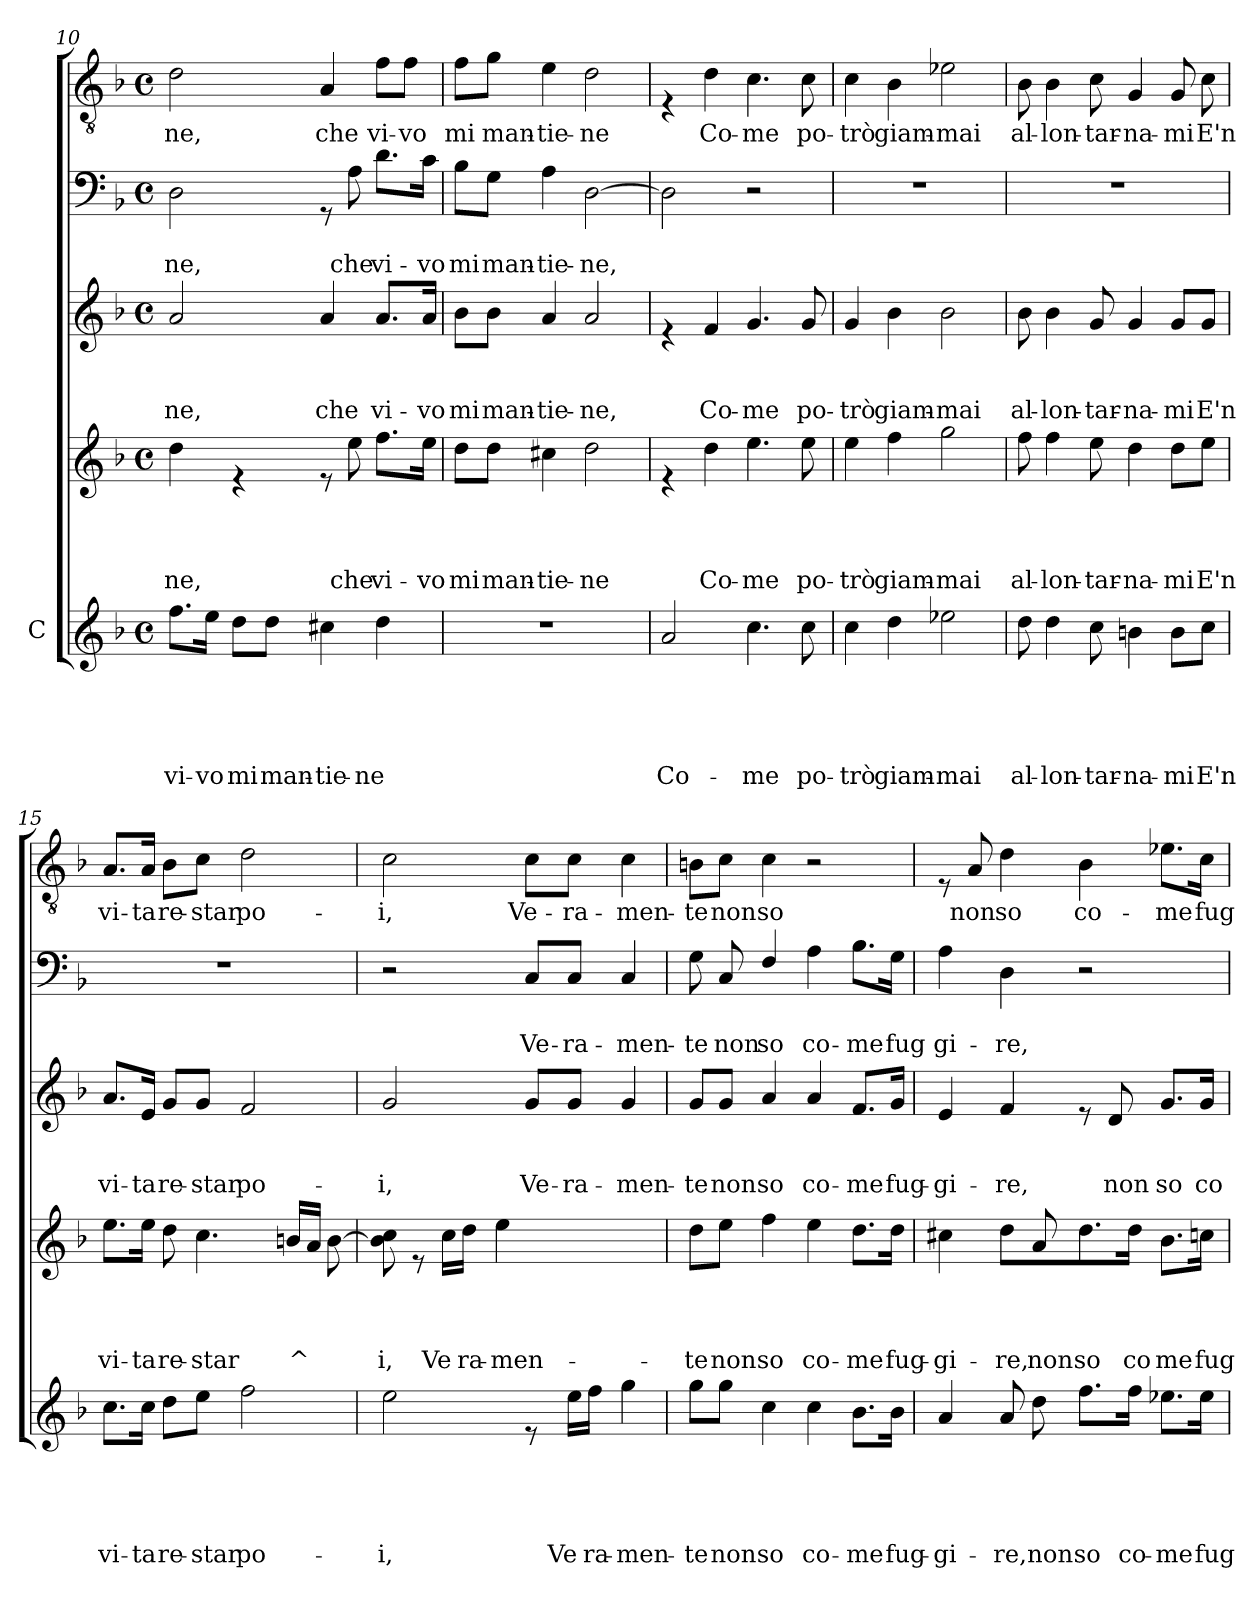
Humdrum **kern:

**kern	**text	**text	**text	**text	**text	**kern	**text	**text	**text	**text	**kern	**text	**text	**text	**kern	**text	**text	**kern	**text
*part5	*part5	*part5	*part5	*part5	*part5	*part4	*part4	*part4	*part4	*part4	*part3	*part3	*part3	*part3	*part2	*part2	*part2	*part1	*part1
*staff5	*staff5	*staff5	*staff5	*staff5	*staff5	*staff4	*staff4	*staff4	*staff4	*staff4	*staff3	*staff3	*staff3	*staff3	*staff2	*staff2	*staff2	*staff1	*staff1
*I"C	*	*	*	*	*	*	*	*	*	*	*	*	*	*	*	*	*	*	*
!!LO:PB:g=z
*clefG2	*	*	*	*	*	*clefG2	*	*	*	*	*clefG2	*	*	*	*clefF4	*	*	*clefGv2	*
*k[b-]	*	*	*	*	*	*k[b-]	*	*	*	*	*k[b-]	*	*	*	*k[b-]	*	*	*k[b-]	*
*F:	*	*	*	*	*	*F:	*	*	*	*	*F:	*	*	*	*F:	*	*	*F:	*
*M4/4	*	*	*	*	*	*M4/4	*	*	*	*	*M4/4	*	*	*	*M4/4	*	*	*M4/4	*
*met(c)	*	*	*	*	*	*met(c)	*	*	*	*	*met(c)	*	*	*	*met(c)	*	*	*met(c)	*
=10	=10	=10	=10	=10	=10	=10	=10	=10	=10	=10	=10	=10	=10	=10	=10	=10	=10	=10	=10
!	!	!	!	!	!LO:LY:b	!	!	!	!	!LO:LY:b	!	!	!	!LO:LY:b	!	!	!LO:LY:b	!	!LO:LY:b
8.ff\L	.	.	.	.	vi-	4dd\	.	.	.	-ne,	2a/	.	.	-ne,	2D\	.	-ne,	2d\	-ne,
!	!	!	!	!	!LO:LY:b	!	!	!	!	!	!	!	!	!	!	!	!	!	!
16ee\Jk	.	.	.	.	-vo	.	.	.	.	.	.	.	.	.	.	.	.	.	.
!	!	!	!	!	!LO:LY:b	!	!	!	!	!	!	!	!	!	!	!	!	!	!
8dd\L	.	.	.	.	mi	4re	.	.	.	.	.	.	.	.	.	.	.	.	.
!	!	!	!	!	!LO:LY:b	!	!	!	!	!	!	!	!	!	!	!	!	!	!
8dd\J	.	.	.	.	man-	.	.	.	.	.	.	.	.	.	.	.	.	.	.
!	!	!	!	!	!LO:LY:b	!	!	!	!	!	!	!	!	!LO:LY:b	!	!	!	!	!LO:LY:b
4cc#X\	.	.	.	.	-tie-	8re	.	.	.	.	4a/	.	.	che	8rGG	.	.	4A/	che
!	!	!	!	!	!	!	!	!	!	!LO:LY:b	!	!	!	!	!	!	!LO:LY:b	!	!
.	.	.	.	.	.	8ee\	.	.	.	che	.	.	.	.	8A\	.	che	.	.
!	!	!	!	!	!LO:LY:b	!	!	!	!	!LO:LY:b	!	!	!	!LO:LY:b	!	!	!LO:LY:b	!	!LO:LY:b
4dd\	.	.	.	.	-ne	8.ff\L	.	.	.	vi-	8.a/L	.	.	vi-	8.d\L	.	vi-	8f\L	vi-
!	!	!	!	!	!	!	!	!	!	!	!	!	!	!	!	!	!	!	!LO:LY:b
.	.	.	.	.	.	.	.	.	.	.	.	.	.	.	.	.	.	8f\J	-vo
!	!	!	!	!	!	!	!	!	!	!LO:LY:b	!	!	!	!LO:LY:b	!	!	!LO:LY:b	!	!
.	.	.	.	.	.	16ee\Jk	.	.	.	-vo	16a/Jk	.	.	-vo	16c\Jk	.	-vo	.	.
=11	=11	=11	=11	=11	=11	=11	=11	=11	=11	=11	=11	=11	=11	=11	=11	=11	=11	=11	=11
!	!	!	!	!	!	!	!	!	!	!LO:LY:b	!	!	!	!LO:LY:b	!	!	!LO:LY:b	!	!LO:LY:b
1r	.	.	.	.	.	8dd\L	.	.	.	mi	8b-\L	.	.	mi	8B-\L	.	mi	8f\L	mi
!	!	!	!	!	!	!	!	!	!	!LO:LY:b	!	!	!	!LO:LY:b	!	!	!LO:LY:b	!	!LO:LY:b
.	.	.	.	.	.	8dd\J	.	.	.	man-	8b-\J	.	.	man-	8G\J	.	man-	8g\J	man-
!	!	!	!	!	!	!	!	!	!	!LO:LY:b	!	!	!	!LO:LY:b	!	!	!LO:LY:b	!	!LO:LY:b
.	.	.	.	.	.	4cc#X\	.	.	.	-tie-	4a/	.	.	-tie-	4A\	.	-tie-	4e\	-tie-
!	!	!	!	!	!	!	!	!	!	!LO:LY:b	!	!	!	!LO:LY:b	!	!	!LO:LY:b	!	!LO:LY:b
.	.	.	.	.	.	2dd\	.	.	.	-ne	2a/	.	.	-ne,	[>2D\	.	-ne,	2d\	-ne
=12	=12	=12	=12	=12	=12	=12	=12	=12	=12	=12	=12	=12	=12	=12	=12	=12	=12	=12	=12
!	!	!	!	!	!LO:LY:b	!	!	!	!	!	!	!	!	!	!	!	!	!	!
2a/	.	.	.	.	Co-	4re	.	.	.	.	4re	.	.	.	2D\]	.	.	4rE	.
!	!	!	!	!	!	!	!	!	!	!LO:LY:b	!	!	!	!LO:LY:b	!	!	!	!	!LO:LY:b
.	.	.	.	.	.	4dd\	.	.	.	Co-	4f/	.	.	Co-	.	.	.	4d\	Co-
!	!	!	!	!	!LO:LY:b	!	!	!	!	!LO:LY:b	!	!	!	!LO:LY:b	!	!	!	!	!LO:LY:b
4.cc\	.	.	.	.	-me	4.ee\	.	.	.	-me	4.g/	.	.	-me	2r	.	.	4.c\	-me
!	!	!	!	!	!LO:LY:b	!	!	!	!	!LO:LY:b	!	!	!	!LO:LY:b	!	!	!	!	!LO:LY:b
8cc\	.	.	.	.	po-	8ee\	.	.	.	po-	8g/	.	.	po-	.	.	.	8c\	po-
=13	=13	=13	=13	=13	=13	=13	=13	=13	=13	=13	=13	=13	=13	=13	=13	=13	=13	=13	=13
!	!	!	!	!	!LO:LY:b	!	!	!	!	!LO:LY:b	!	!	!	!LO:LY:b	!	!	!	!	!LO:LY:b
4cc\	.	.	.	.	-trò	4ee\	.	.	.	-trò	4g/	.	.	-trò	1r	.	.	4c\	-trò
!	!	!	!	!	!LO:LY:b	!	!	!	!	!LO:LY:b	!	!	!	!LO:LY:b	!	!	!	!	!LO:LY:b
4dd\	.	.	.	.	giam-	4ff\	.	.	.	giam-	4b-\	.	.	giam-	.	.	.	4B-\	giam-
!	!	!	!	!	!LO:LY:b	!	!	!	!	!LO:LY:b	!	!	!	!LO:LY:b	!	!	!	!	!LO:LY:b
2ee-X\	.	.	.	.	-mai	2gg\	.	.	.	-mai	2b-\	.	.	-mai	.	.	.	2e-X\	-mai
!!LO:LB:g=z
=14	=14	=14	=14	=14	=14	=14	=14	=14	=14	=14	=14	=14	=14	=14	=14	=14	=14	=14	=14
!	!	!	!	!	!LO:LY:b	!	!	!	!	!LO:LY:b	!	!	!	!LO:LY:b	!	!	!	!	!LO:LY:b
8dd\	.	.	.	.	al-	8ff\	.	.	.	al-	8b-\	.	.	al-	1r	.	.	8B-\	al-
!	!	!	!	!	!LO:LY:b	!	!	!	!	!LO:LY:b	!	!	!	!LO:LY:b	!	!	!	!	!LO:LY:b
4dd\	.	.	.	.	-lon-	4ff\	.	.	.	-lon-	4b-\	.	.	-lon-	.	.	.	4B-\	-lon-
!	!	!	!	!	!LO:LY:b	!	!	!	!	!LO:LY:b	!	!	!	!LO:LY:b	!	!	!	!	!LO:LY:b
8cc\	.	.	.	.	-tar-	8ee\	.	.	.	-tar-	8g/	.	.	-tar-	.	.	.	8c\	-tar-
!	!	!	!	!	!LO:LY:b	!	!	!	!	!LO:LY:b	!	!	!	!LO:LY:b	!	!	!	!	!LO:LY:b
4bn\	.	.	.	.	-na-	4dd\	.	.	.	-na-	4g/	.	.	-na-	.	.	.	4G/	-na-
!	!	!	!	!	!LO:LY:b	!	!	!	!	!LO:LY:b	!	!	!	!LO:LY:b	!	!	!	!	!LO:LY:b
8b\L	.	.	.	.	-mi	8dd\L	.	.	.	-mi	8g/L	.	.	-mi	.	.	.	8G/	-mi
!	!	!	!	!	!LO:LY:b	!	!	!	!	!LO:LY:b	!	!	!	!LO:LY:b	!	!	!	!	!LO:LY:b
8cc\J	.	.	.	.	E'n	8ee\J	.	.	.	E'n	8g/J	.	.	E'n	.	.	.	8c\	E'n
=15	=15	=15	=15	=15	=15	=15	=15	=15	=15	=15	=15	=15	=15	=15	=15	=15	=15	=15	=15
!	!	!	!	!	!LO:LY:b	!	!	!	!	!LO:LY:b	!	!	!	!LO:LY:b	!	!	!	!	!LO:LY:b
8.cc\L	.	.	.	.	vi-	8.ee\L	.	.	.	vi-	8.a/L	.	.	vi-	1r	.	.	8.A/L	vi-
!	!	!	!	!	!LO:LY:b	!	!	!	!	!LO:LY:b	!	!	!	!LO:LY:b	!	!	!	!	!LO:LY:b
16cc\Jk	.	.	.	.	-ta	16ee\Jk	.	.	.	-ta	16e/Jk	.	.	-ta	.	.	.	16A/Jk	-ta
!	!	!	!	!	!LO:LY:b	!	!	!	!	!LO:LY:b	!	!	!	!LO:LY:b	!	!	!	!	!LO:LY:b
8dd\L	.	.	.	.	re-	8dd\	.	.	.	re-	8g/L	.	.	re-	.	.	.	8B-\L	re-
!	!	!	!	!	!LO:LY:b	!	!	!	!	!LO:LY:b	!	!	!	!LO:LY:b	!	!	!	!	!LO:LY:b
8ee\J	.	.	.	.	-star	4.cc\	.	.	.	-star	8g/J	.	.	-star	.	.	.	8c\J	-star
!	!	!	!	!	!LO:LY:b	!	!	!	!	!	!	!	!	!LO:LY:b	!	!	!	!	!LO:LY:b
2ff\	.	.	.	.	po-	.	.	.	.	.	2f/	.	.	po-	.	.	.	2d\	po-
!	!	!	!	!	!	!	!	!	!	!LO:LY:b	!	!	!	!	!	!	!	!	!
.	.	.	.	.	.	16bn/LL	.	.	.	^	.	.	.	.	.	.	.	.	.
.	.	.	.	.	.	16a/JJ	.	.	.	.	.	.	.	.	.	.	.	.	.
.	.	.	.	.	.	[>8b\	.	.	.	.	.	.	.	.	.	.	.	.	.
=16	=16	=16	=16	=16	=16	=16	=16	=16	=16	=16	=16	=16	=16	=16	=16	=16	=16	=16	=16
!	!	!	!	!	!LO:LY:b	!	!	!	!	!LO:LY:b	!	!	!	!LO:LY:b	!	!	!	!	!LO:LY:b
2ee\	.	.	.	.	-i,	8b\] 8cc\	.	.	.	i,	2g/	.	.	-i,	2r	.	.	2c\	-i,
.	.	.	.	.	.	8re	.	.	.	.	.	.	.	.	.	.	.	.	.
!	!	!	!	!	!	!	!	!	!	!LO:LY:b	!	!	!	!	!	!	!	!	!
.	.	.	.	.	.	16cc\LL	.	.	.	Ve	.	.	.	.	.	.	.	.	.
!	!	!	!	!	!	!	!	!	!	!LO:LY:b	!	!	!	!	!	!	!	!	!
.	.	.	.	.	.	16dd\JJ	.	.	.	ra-	.	.	.	.	.	.	.	.	.
!	!	!	!	!	!	!	!	!	!	!LO:LY:b	!	!	!	!	!	!	!	!	!
.	.	.	.	.	.	4ee\	.	.	.	-men-	.	.	.	.	.	.	.	.	.
!	!	!	!	!	!	!	!	!	!	!	!	!	!	!LO:LY:b	!	!	!LO:LY:b	!	!LO:LY:b
8re	.	.	.	.	.	.	.	.	.	.	8g/L	.	.	Ve-	8C/L	.	Ve-	8c\L	Ve-
!	!	!	!	!	!LO:LY:b	!	!	!	!	!	!	!	!	!LO:LY:b	!	!	!LO:LY:b	!	!LO:LY:b
16ee\LL	.	.	.	.	Ve	4.ryy	.	.	.	.	8g/J	.	.	-ra-	8C/J	.	-ra-	8c\J	-ra-
!	!	!	!	!	!LO:LY:b	!	!	!	!	!	!	!	!	!	!	!	!	!	!
16ff\JJ	.	.	.	.	ra-	.	.	.	.	.	.	.	.	.	.	.	.	.	.
!	!	!	!	!	!LO:LY:b	!	!	!	!	!	!	!	!	!LO:LY:b	!	!	!LO:LY:b	!	!LO:LY:b
4gg\	.	.	.	.	-men-	.	.	.	.	.	4g/	.	.	-men-	4C/	.	-men-	4c\	-men-
!!LO:LB:g=z
=17	=17	=17	=17	=17	=17	=17	=17	=17	=17	=17	=17	=17	=17	=17	=17	=17	=17	=17	=17
!	!	!	!	!	!LO:LY:b	!	!	!	!	!LO:LY:b	!	!	!	!LO:LY:b	!	!	!LO:LY:b	!	!LO:LY:b
*	*	*	*	*	*	*	*	*	*	*	*	*	*	*	*^	*	*	*	*
8gg\L	.	.	.	.	-te	8dd\L	.	.	.	-te	8g/L	.	.	-te	8G\	8ryy	.	-te	8Bn\L	-te
!	!	!	!	!	!LO:LY:b	!	!	!	!	!LO:LY:b	!	!	!	!LO:LY:b	!	!	!	!LO:LY:b	!	!LO:LY:b
8gg\J	.	.	.	.	non	8ee\J	.	.	.	non	8g/J	.	.	non	8ryy	8C/	.	non	8c\J	non
!	!	!	!	!	!LO:LY:b	!	!	!	!	!LO:LY:b	!	!	!	!LO:LY:b	!	!	!	!LO:LY:b	!	!LO:LY:b
4cc\	.	.	.	.	so	4ff\	.	.	.	so	4a/	.	.	so	4F/	4ryy	.	so	4c\	so
!	!	!	!	!	!LO:LY:b	!	!	!	!	!LO:LY:b	!	!	!	!LO:LY:b	!	!	!	!LO:LY:b	!	!
4cc\	.	.	.	.	co-	4ee\	.	.	.	co-	4a/	.	.	co-	2ryy	4A\	.	co-	2r	.
!	!	!	!	!	!LO:LY:b	!	!	!	!	!LO:LY:b	!	!	!	!LO:LY:b	!	!	!	!LO:LY:b	!	!
8.b-\L	.	.	.	.	-me	8.dd\L	.	.	.	-me	8.f/L	.	.	-me	.	8.B-\L	.	-me	.	.
!	!	!	!	!	!LO:LY:b	!	!	!	!	!LO:LY:b	!	!	!	!LO:LY:b	!	!	!	!LO:LY:b	!	!
16b-\Jk	.	.	.	.	fug-	16dd\Jk	.	.	.	fug-	16g/Jk	.	.	fug-	.	16G\Jk	.	fug-	.	.
=18	=18	=18	=18	=18	=18	=18	=18	=18	=18	=18	=18	=18	=18	=18	=18	=18	=18	=18	=18	=18
!	!	!	!	!	!LO:LY:b	!	!	!	!	!LO:LY:b	!	!	!	!LO:LY:b	!	!	!	!LO:LY:b	!	!
*	*	*	*	*	*	*^	*	*	*	*	*	*	*	*	*v	*v	*	*	*	*
4a/	.	.	.	.	-gi-	4cc#X\	4.ryy	.	.	.	-gi-	4e/	.	.	-gi-	4A\	.	-gi-	8rE	.
!	!	!	!	!	!	!	!	!	!	!	!	!	!	!	!	!	!	!	!	!LO:LY:b
.	.	.	.	.	.	.	.	.	.	.	.	.	.	.	.	.	.	.	8A/	non
!	!	!	!	!	!LO:LY:b	!	!	!	!	!	!LO:LY:b	!	!	!	!LO:LY:b	!	!	!LO:LY:b	!	!LO:LY:b
8a/	.	.	.	.	-re,	8dd\L	.	.	.	.	-re,	4f/	.	.	-re,	4D\	.	-re,	4d\	so
!	!	!	!	!	!LO:LY:b	!	!	!	!	!	!LO:LY:b	!	!	!	!	!	!	!	!	!
8dd\	.	.	.	.	non	8ryy	8a/	.	.	.	-non	.	.	.	.	.	.	.	.	.
!	!	!	!	!	!LO:LY:b	!	!	!	!	!	!LO:LY:b	!	!	!	!	!	!	!	!	!LO:LY:b
8.ff\L	.	.	.	.	so	8.dd\	4ryy	.	.	.	so	8re	.	.	.	2r	.	.	4B-\	co-
!	!	!	!	!	!	!	!	!	!	!	!	!	!	!	!LO:LY:b	!	!	!	!	!
.	.	.	.	.	.	.	.	.	.	.	.	8d/	.	.	non	.	.	.	.	.
!	!	!	!	!	!LO:LY:b	!	!	!	!	!	!LO:LY:b	!	!	!	!	!	!	!	!	!
16ff\Jk	.	.	.	.	co-	16dd\Jk	.	.	.	.	co-	.	.	.	.	.	.	.	.	.
!	!	!	!	!	!LO:LY:b	!	!	!	!	!	!LO:LY:b	!	!	!	!LO:LY:b	!	!	!	!	!LO:LY:b
8.ee-X\L	.	.	.	.	-me	4ryy	8.b-\L	.	.	.	me	8.g/L	.	.	so	.	.	.	8.e-X\L	-me
!	!	!	!	!	!LO:LY:b	!	!	!	!	!	!LO:LY:b	!	!	!	!LO:LY:b	!	!	!	!	!LO:LY:b
16ee-\Jk	.	.	.	.	fug-	.	16ccn\Jk	.	.	.	fug-	16g/Jk	.	.	co-	.	.	.	16c\Jk	fug-
*	*	*	*	*	*	*v	*v	*	*	*	*	*	*	*	*	*	*	*	*	*
=	=	=	=	=	=	=	=	=	=	=	=	=	=	=	=	=	=	=	=
*-	*-	*-	*-	*-	*-	*-	*-	*-	*-	*-	*-	*-	*-	*-	*-	*-	*-	*-	*-
